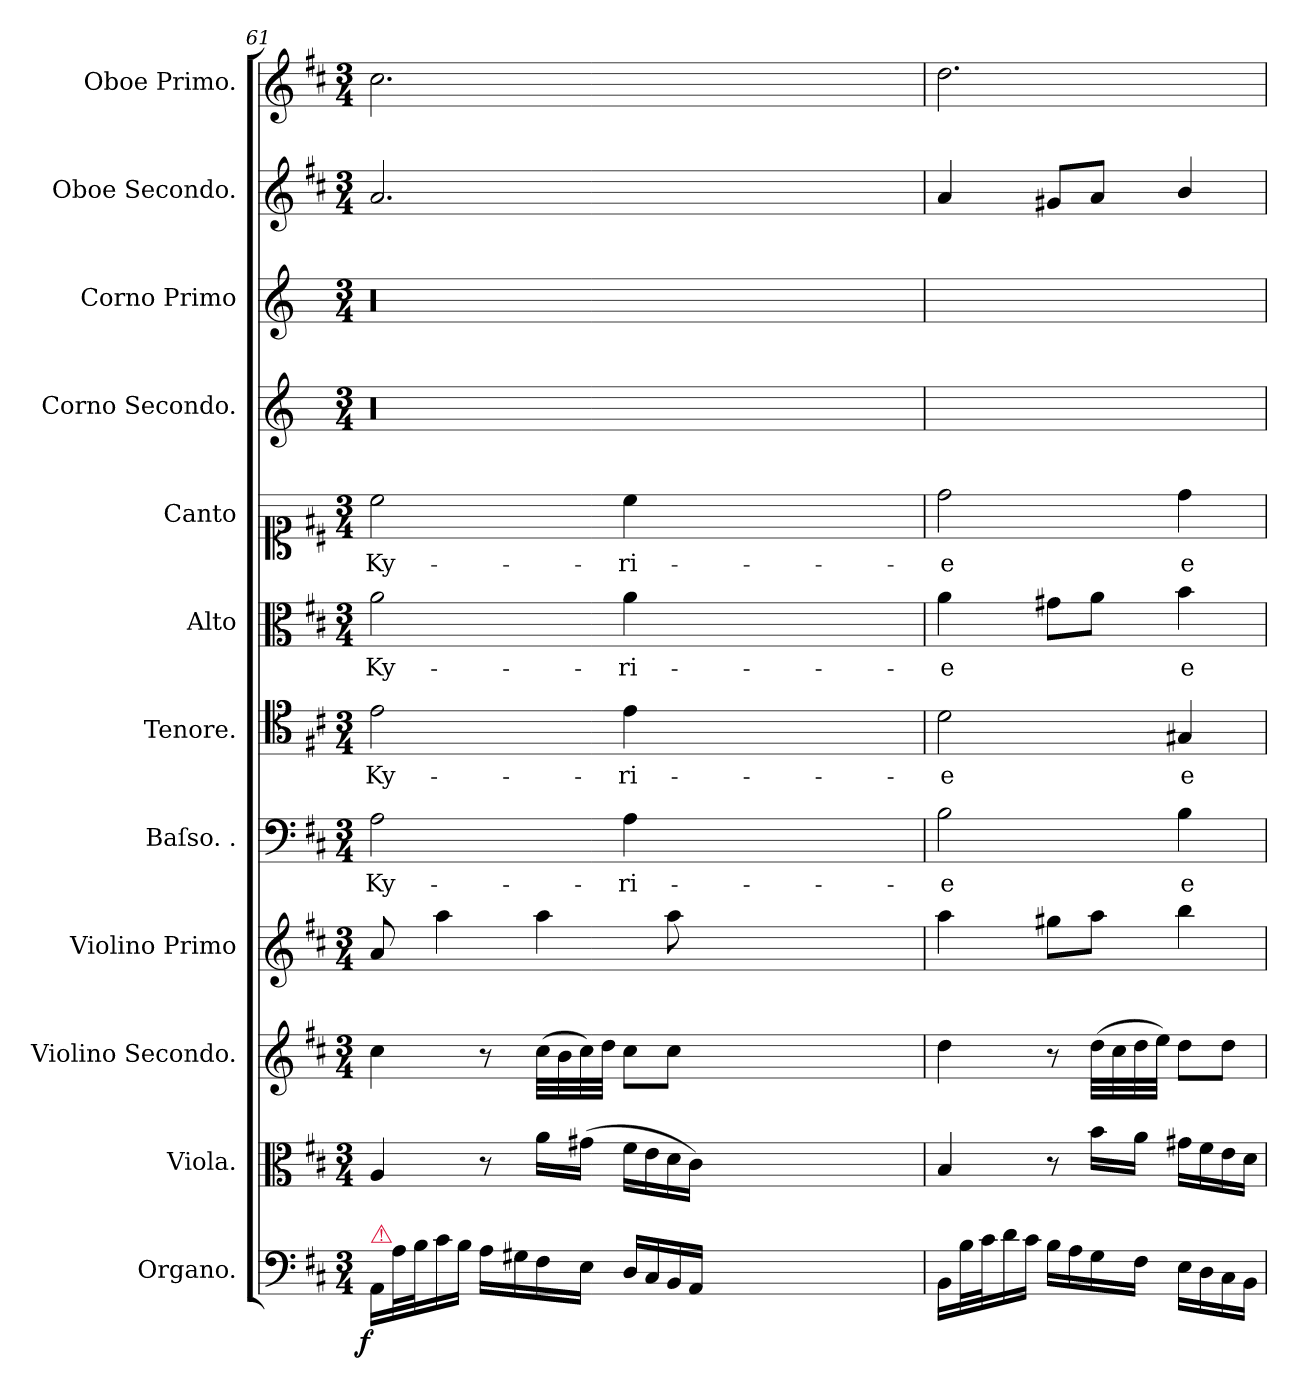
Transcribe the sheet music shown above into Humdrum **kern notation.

**kern	**dynam	**kern	**kern	**kern	**dynam	**kern	**text	**kern	**text	**kern	**text	**kern	**text	**kern	**kern	**kern	**kern
*part12	*part12	*part11	*part10	*part9	*part9	*part8	*part8	*part7	*part7	*part6	*part6	*part5	*part5	*part4	*part3	*part2	*part1
*staff12	*staff12	*staff11	*staff10	*staff9	*staff9	*staff8	*staff8	*staff7	*staff7	*staff6	*staff6	*staff5	*staff5	*staff4	*staff3	*staff2	*staff1
*I"Organo.	*	*I"Viola.	*I"Violino Secondo.	*I"Violino Primo	*	*I"Baſso. .	*	*I"Tenore.	*	*I"Alto	*	*I"Canto	*	*I"Corno Secondo.	*I"Corno Primo	*I"Oboe Secondo.	*I"Oboe Primo.
*I'org	*	*I'vla	*I'vl 2	*I'vl 1	*	*I'B	*	*I'T	*	*I'A	*	*	*	*I'cor 2	*I'cor 1	*I'ob 2	*I'ob 1
*clefF4	*	*clefC3	*clefG2	*clefG2	*	*clefF4	*	*clefC4	*	*clefC3	*	*clefC1	*	*clefG2	*clefG2	*clefG2	*clefG2
*	*	*	*	*	*	*	*	*	*	*	*	*	*	*ITrd6c10	*ITrd6c10	*	*
*k[f#c#]	*	*k[f#c#]	*k[f#c#]	*k[f#c#]	*	*k[f#c#]	*	*k[f#c#]	*	*k[f#c#]	*	*k[f#c#]	*	*k[f#c#]	*k[f#c#]	*k[f#c#]	*k[f#c#]
*M3/4	*	*M3/4	*M3/4	*M3/4	*	*M3/4	*	*M3/4	*	*M3/4	*	*M3/4	*	*M3/4	*M3/4	*M3/4	*M3/4
=61	=61	=61	=61	=61	=61	=61	=61	=61	=61	=61	=61	=61	=61	=61	=61	=61	=61
!LO:TX:a:color=crimson:t=⚠	!	!	!	!	!	!	!	!	!	!	!	!	!	!	!	!	!
!	!LO:DY:b:rj	!	!	!	!	!	!LO:LY:i	!	!LO:LY:i	!	!	!	!LO:LY:i	!LO:N:vis=00	!LO:N:vis=00	!	!
16AA/LL	f	4A/	4cc#\	8a/	.	2A\	Ky-	2e\	Ky-	2a\	Ky-	2cc#\	Ky-	0.r	0.r	2.a/	2.cc#\
32A\L	.	.	.	.	.	.	.	.	.	.	.	.	.	.	.	.	.
32B\J	.	.	.	.	.	.	.	.	.	.	.	.	.	.	.	.	.
!	!	!	!	!	!LO:DY:b	!	!	!	!	!	!	!	!	!	!	!	!
16c#\	.	.	.	4aa\	for	.	.	.	.	.	.	.	.	.	.	.	.
16B\JJ	.	.	.	.	.	.	.	.	.	.	.	.	.	.	.	.	.
16A\LL	.	8r	8r	.	.	.	.	.	.	.	.	.	.	.	.	.	.
16G#X\	.	.	.	.	.	.	.	.	.	.	.	.	.	.	.	.	.
16F#\	.	16a\LL	(>32cc#\LLL	4aa\	.	.	.	.	.	.	.	.	.	.	.	.	.
.	.	.	32b\	.	.	.	.	.	.	.	.	.	.	.	.	.	.
16E\JJ	.	(>16g#X\JJ	32cc#\)	.	.	.	.	.	.	.	.	.	.	.	.	.	.
.	.	.	32dd\JJJ	.	.	.	.	.	.	.	.	.	.	.	.	.	.
!	!	!	!	!	!	!	!LO:LY:i	!	!LO:LY:i	!	!	!	!LO:LY:i	!	!	!	!
16D/LL	.	16f#\LL	8cc#\L	.	.	4A\	-ri-	4e\	-ri-	4a\	-ri-	4cc#\	-ri-	.	.	.	.
16C#/	.	16e\	.	.	.	.	.	.	.	.	.	.	.	.	.	.	.
16BB/	.	16d\	8cc#\J	8aa\	.	.	.	.	.	.	.	.	.	.	.	.	.
16AA/JJ	.	16c#\JJ)	.	.	.	.	.	.	.	.	.	.	.	.	.	.	.
0ryy	.	0ryy	0ryy	0ryy	.	0ryy	.	0ryy	.	0ryy	.	0ryy	.	.	.	0ryy	0ryy
4ryy	.	4ryy	4ryy	4ryy	.	4ryy	.	4ryy	.	4ryy	.	4ryy	.	.	.	4ryy	4ryy
=62	=62	=62	=62	=62	=62	=62	=62	=62	=62	=62	=62	=62	=62	=62	=62	=62	=62
!	!	!	!	!	!	!	!LO:LY:i	!	!LO:LY:i	!	!	!	!LO:LY:i	!	!	!	!
16BB\LL	.	4B/	4dd\	4aa\	.	2B\	-e	2d\	-e	4a\	-e	2dd\	-e	2.ryy	2.ryy	4a/	2.dd\
32B\L	.	.	.	.	.	.	.	.	.	.	.	.	.	.	.	.	.
32c#\J	.	.	.	.	.	.	.	.	.	.	.	.	.	.	.	.	.
16d\	.	.	.	.	.	.	.	.	.	.	.	.	.	.	.	.	.
16c#\JJ	.	.	.	.	.	.	.	.	.	.	.	.	.	.	.	.	.
16B\LL	.	8r	8r	8gg#X\L	.	.	.	.	.	8g#X\L	.	.	.	.	.	8g#X/L	.
16A\	.	.	.	.	.	.	.	.	.	.	.	.	.	.	.	.	.
16G\	.	16b\LL	(>32dd\LLL	8aa\J	.	.	.	.	.	8a\J	.	.	.	.	.	8a/J	.
.	.	.	32cc#\	.	.	.	.	.	.	.	.	.	.	.	.	.	.
16F#\JJ	.	16a\JJ	32dd\	.	.	.	.	.	.	.	.	.	.	.	.	.	.
.	.	.	32ee\JJJ)	.	.	.	.	.	.	.	.	.	.	.	.	.	.
16E\LL	.	16g#X\LL	8dd\L	4bb\	.	4B\	e-	4G#X/	e-	4b\	e-	4dd\	e-	.	.	4b/	.
16D\	.	16f#\	.	.	.	.	.	.	.	.	.	.	.	.	.	.	.
16C#\	.	16e\	8dd\J	.	.	.	.	.	.	.	.	.	.	.	.	.	.
16BB/JJ	.	16d\JJ	.	.	.	.	.	.	.	.	.	.	.	.	.	.	.
=	=	=	=	=	=	=	=	=	=	=	=	=	=	=	=	=	=
*-	*-	*-	*-	*-	*-	*-	*-	*-	*-	*-	*-	*-	*-	*-	*-	*-	*-
